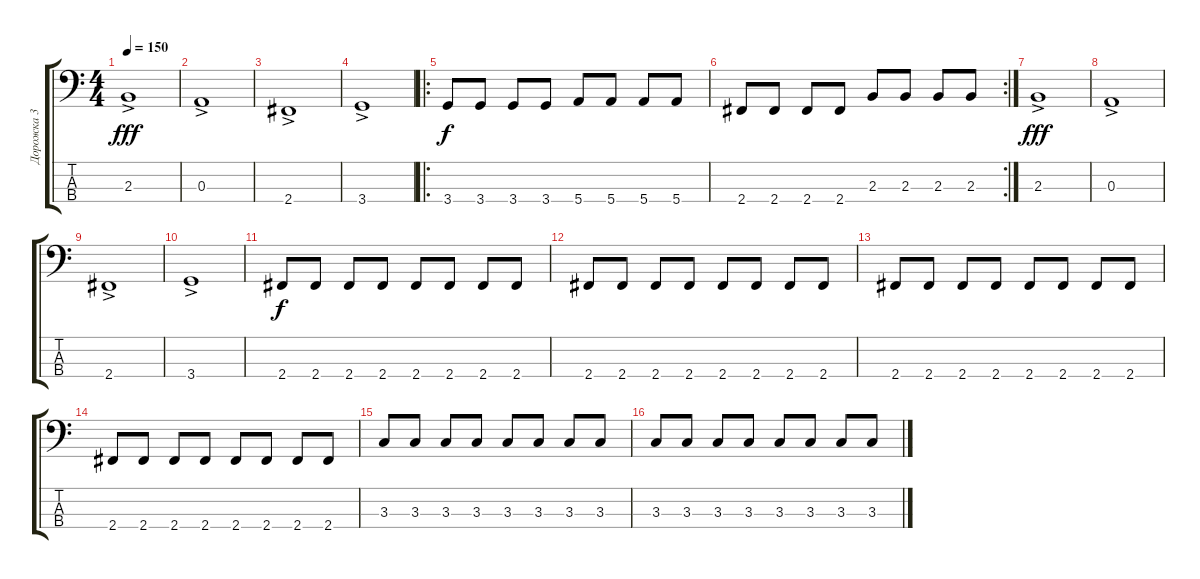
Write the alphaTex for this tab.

\track ("Дорожка 3" "Дорожка 3") {instrument electricbasspick}
\staff {score tabs}
\tuning (G2 D2 A1 E1) {hide}
\ts (4 4)
\tempo 150
\clef f4
\ks c
2.3{ac}.1{dy fff} |
0.3{ac}.1 |
2.4{ac}.1 |
3.4{ac}.1 |
\ro
3.4.8{dy f} 3.4.8 3.4.8 3.4.8 5.4.8 5.4.8 5.4.8 5.4.8 |
\rc 2
2.4.8 2.4.8 2.4.8 2.4.8 2.3.8 2.3.8 2.3.8 2.3.8 |
2.3{ac}.1{dy fff} |
0.3{ac}.1 |
2.4{ac}.1 |
3.4{ac}.1 |
2.4.8{dy f} 2.4.8 2.4.8 2.4.8 2.4.8 2.4.8 2.4.8 2.4.8 |
2.4.8 2.4.8 2.4.8 2.4.8 2.4.8 2.4.8 2.4.8 2.4.8 |
2.4.8 2.4.8 2.4.8 2.4.8 2.4.8 2.4.8 2.4.8 2.4.8 |
2.4.8 2.4.8 2.4.8 2.4.8 2.4.8 2.4.8 2.4.8 2.4.8 |
3.3.8 3.3.8 3.3.8 3.3.8 3.3.8 3.3.8 3.3.8 3.3.8 |
3.3.8 3.3.8 3.3.8 3.3.8 3.3.8 3.3.8 3.3.8 3.3.8
